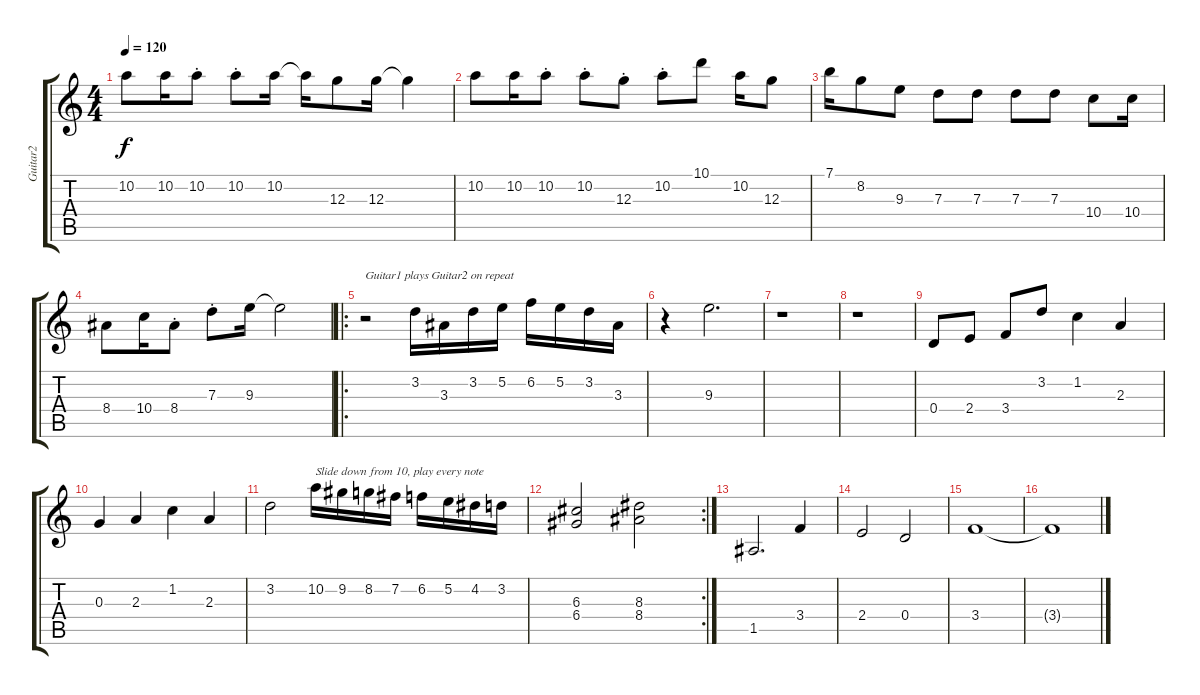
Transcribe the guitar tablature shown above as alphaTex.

\track ("Guitar2" "Guitar2") {instrument distortionguitar}
\staff {score tabs}
\tuning (E4 B3 G3 D3 A2 E2) {hide}
\ts (4 4)
\tempo 120
\clef g2
\ks c
10.2.8{dy f} 10.2.16 10.2{st}.8 10.2{st}.8 10.2.16 10.2{t}.16 12.3.8 12.3.16 12.3{t}.4 |
10.2.8 10.2.16 10.2{st}.8 10.2{st}.8 12.3{st}.8 10.2{st}.8 10.1.8 10.2.16 12.3.8 |
7.1.16 8.2.8 9.3.8 7.3.8 7.3.8 7.3.8 7.3.8 10.4.8 10.4.16 |
8.4.8 10.4.16 8.4{st}.8 7.3{st}.8 9.3.16 9.3{t}.2 |
\ro
r.2{txt "Guitar1 plays Guitar2 on repeat"} 3.2.16 3.3.16 3.2.16 5.2.16 6.2.16 5.2.16 3.2.16 3.3.16 |
r.4 9.3.2{d} |
r.1 |
r.1 |
0.4.8 2.4.8 3.4.8 3.2.8 1.2.4 2.3.4 |
0.3.4 2.3.4 1.2.4 2.3.4 |
3.2.2 10.2.16{txt "Slide down from 10, play every note"} 9.2.16 8.2.16 7.2.16 6.2.16 5.2.16 4.2.16 3.2.16 |
\rc 2
(6.3 6.4).2 (8.3 8.4).2 |
1.5.2{d} 3.4.4 |
2.4.2 0.4.2 |
3.4.1 |
3.4{t}.1
